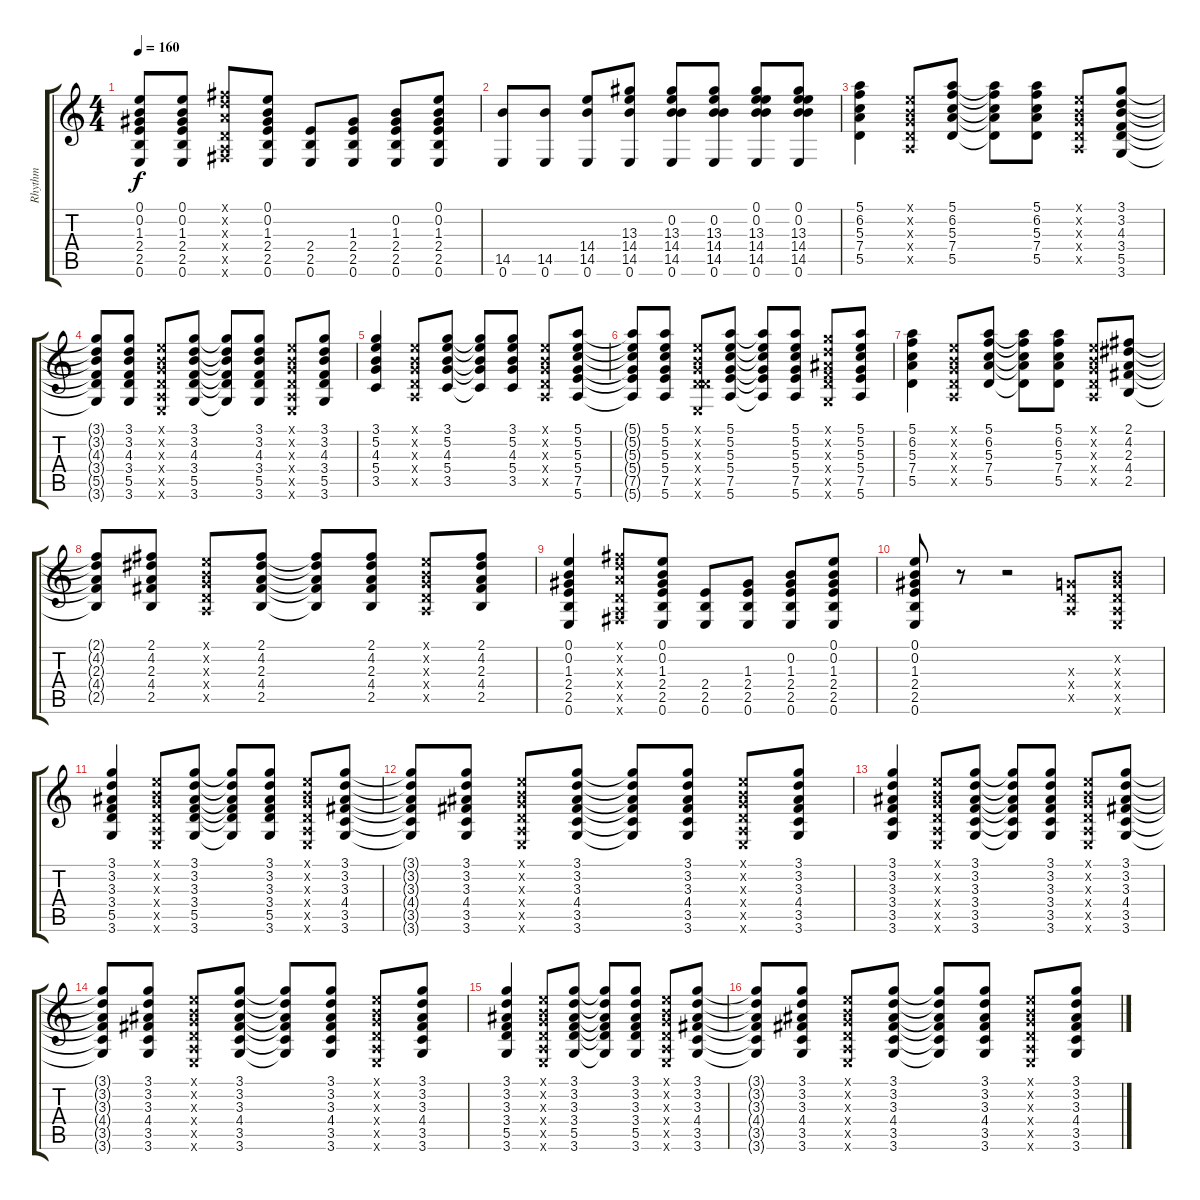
\track ("Rhythm" "Rhythm") {instrument acousticguitarnylon}
\staff {score tabs}
\tuning (E4 B3 G3 D3 A2 E2) {hide}
\ts (4 4)
\tempo 160
\clef g2
\ks c
(0.1{t} 0.2{t} 1.3{t} 2.4{t} 2.5{t} 0.6{t}).8{dy f} (0.1 0.2 1.3 2.4 2.5 0.6).8 (2.1{x} 3.2{x} 2.3{x} 0.4{x} 0.5{x} 2.6{x}).8 (0.1 0.2 1.3 2.4 2.5 0.6).8 (2.4 2.5 0.6).8 (1.3 2.4 2.5 0.6).8 (0.2 1.3 2.4 2.5 0.6).8 (0.1 0.2 1.3 2.4 2.5 0.6).8 |
(14.5 0.6).8 (14.5 0.6).8 (14.4 14.5 0.6).8 (13.3 14.4 14.5 0.6).8 (0.2 13.3 14.4 14.5 0.6).8 (0.2 13.3 14.4 14.5 0.6).8 (0.1 0.2 13.3 14.4 14.5 0.6).8 (0.1 0.2 13.3 14.4 14.5 0.6).8 |
(5.1 6.2 5.3 7.4 5.5).4 (0.1{x} 0.2{x} 0.3{x} 0.4{x} 0.5{x}).8 (5.1 6.2 5.3 7.4 5.5).8 (5.1{t} 6.2{t} 5.3{t} 7.4{t} 5.5{t}).8 (5.1 6.2 5.3 7.4 5.5).8 (0.1{x} 0.2{x} 0.3{x} 0.4{x} 0.5{x}).8 (3.1 3.2 4.3 3.4 5.5 3.6).8 |
(3.1{t} 3.2{t} 4.3{t} 3.4{t} 5.5{t} 3.6{t}).8 (3.1 3.2 4.3 3.4 5.5 3.6).8 (0.1{x} 0.2{x} 0.3{x} 0.4{x} 0.5{x} 0.6{x}).8 (3.1 3.2 4.3 3.4 5.5 3.6).8 (3.1{t} 3.2{t} 4.3{t} 3.4{t} 5.5{t} 3.6{t}).8 (3.1 3.2 4.3 3.4 5.5 3.6).8 (0.1{x} 0.2{x} 0.3{x} 0.4{x} 0.5{x} 0.6{x}).8 (3.1 3.2 4.3 3.4 5.5 3.6).8 |
(3.1 5.2 4.3 5.4 3.5).4 (0.1{x} 0.2{x} 0.3{x} 0.4{x} 0.5{x}).8 (3.1 5.2 4.3 5.4 3.5).8 (3.1{t} 5.2{t} 4.3{t} 5.4{t} 3.5{t}).8 (3.1 5.2 4.3 5.4 3.5).8 (0.1{x} 0.2{x} 0.3{x} 0.4{x} 0.5{x}).8 (5.1 5.2 5.3 5.4 7.5 5.6).8 |
(5.1{t} 5.2{t} 5.3{t} 5.4{t} 7.5{t} 5.6{t}).8 (5.1 5.2 5.3 5.4 7.5 5.6).8 (0.1{x} 0.2{x} 0.3{x} 0.4{x} 5.5{x} 0.6{x}).8 (5.1 5.2 5.3 5.4 7.5 5.6).8 (5.1{t} 5.2{t} 5.3{t} 5.4{t} 7.5{t} 5.6{t}).8 (5.1 5.2 5.3 5.4 7.5 5.6).8 (3.1{x} 3.2{x} 3.3{x} 3.4{x} 5.5{x} 3.6{x}).8 (5.1 5.2 5.3 5.4 7.5 5.6).8 |
(5.1 6.2 5.3 7.4 5.5).4 (0.1{x} 0.2{x} 0.3{x} 0.4{x} 0.5{x}).8 (5.1 6.2 5.3 7.4 5.5).8 (5.1{t} 6.2{t} 5.3{t} 7.4{t} 5.5{t}).8 (5.1 6.2 5.3 7.4 5.5).8 (0.1{x} 0.2{x} 0.3{x} 0.4{x} 0.5{x}).8 (2.1 4.2 2.3 4.4 2.5).8 |
(2.1{t} 4.2{t} 2.3{t} 4.4{t} 2.5{t}).8 (2.1 4.2 2.3 4.4 2.5).8 (0.1{x} 0.2{x} 0.3{x} 0.4{x} 0.5{x}).8 (2.1 4.2 2.3 4.4 2.5).8 (2.1{t} 4.2{t} 2.3{t} 4.4{t} 2.5{t}).8 (2.1 4.2 2.3 4.4 2.5).8 (0.1{x} 0.2{x} 0.3{x} 0.4{x} 0.5{x}).8 (2.1 4.2 2.3 4.4 2.5).8 |
(0.1 0.2 1.3 2.4 2.5 0.6).4 (2.1{x} 3.2{x} 2.3{x} 0.4{x} 0.5{x} 2.6{x}).8 (0.1 0.2 1.3 2.4 2.5 0.6).8 (2.4 2.5 0.6).8 (1.3 2.4 2.5 0.6).8 (0.2 1.3 2.4 2.5 0.6).8 (0.1 0.2 1.3 2.4 2.5 0.6).8 |
(0.1 0.2 1.3 2.4 2.5 0.6).8 r.8 r.2 (0.3{x} 0.4{x} 0.5{x}).8 (0.2{x} 0.3{x} 0.4{x} 0.5{x} 0.6{x}).8 |
(3.1 3.2 3.3 3.4 5.5 3.6).4 (0.1{x} 0.2{x} 0.3{x} 0.4{x} 0.5{x} 0.6{x}).8 (3.1 3.2 3.3 3.4 5.5 3.6).8 (3.1{t} 3.2{t} 3.3{t} 3.4{t} 5.5{t} 3.6{t}).8 (3.1 3.2 3.3 3.4 5.5 3.6).8 (0.1{x} 0.2{x} 0.3{x} 0.4{x} 0.5{x} 0.6{x}).8 (3.1 3.2 3.3 4.4 3.5 3.6).8 |
(3.1{t} 3.2{t} 3.3{t} 4.4{t} 3.5{t} 3.6{t}).8 (3.1 3.2 3.3 4.4 3.5 3.6).8 (0.1{x} 0.2{x} 0.3{x} 0.4{x} 0.5{x} 0.6{x}).8 (3.1 3.2 3.3 4.4 3.5 3.6).8 (3.1{t} 3.2{t} 3.3{t} 4.4{t} 3.5{t} 3.6{t}).8 (3.1 3.2 3.3 4.4 3.5 3.6).8 (0.1{x} 0.2{x} 0.3{x} 0.4{x} 0.5{x} 0.6{x}).8 (3.1 3.2 3.3 4.4 3.5 3.6).8 |
(3.1 3.2 3.3 3.4 3.5 3.6).4 (0.1{x} 0.2{x} 0.3{x} 0.4{x} 0.5{x} 0.6{x}).8 (3.1 3.2 3.3 3.4 3.5 3.6).8 (3.1{t} 3.2{t} 3.3{t} 3.4{t} 3.5{t} 3.6{t}).8 (3.1 3.2 3.3 3.4 3.5 3.6).8 (0.1{x} 0.2{x} 0.3{x} 0.4{x} 0.5{x} 0.6{x}).8 (3.1 3.2 3.3 4.4 3.5 3.6).8 |
(3.1{t} 3.2{t} 3.3{t} 4.4{t} 3.5{t} 3.6{t}).8 (3.1 3.2 3.3 4.4 3.5 3.6).8 (0.1{x} 0.2{x} 0.3{x} 0.4{x} 0.5{x} 0.6{x}).8 (3.1 3.2 3.3 4.4 3.5 3.6).8 (3.1{t} 3.2{t} 3.3{t} 4.4{t} 3.5{t} 3.6{t}).8 (3.1 3.2 3.3 4.4 3.5 3.6).8 (0.1{x} 0.2{x} 0.3{x} 0.4{x} 0.5{x} 0.6{x}).8 (3.1 3.2 3.3 4.4 3.5 3.6).8 |
(3.1 3.2 3.3 3.4 5.5 3.6).4 (0.1{x} 0.2{x} 0.3{x} 0.4{x} 0.5{x} 0.6{x}).8 (3.1 3.2 3.3 3.4 5.5 3.6).8 (3.1{t} 3.2{t} 3.3{t} 3.4{t} 5.5{t} 3.6{t}).8 (3.1 3.2 3.3 3.4 5.5 3.6).8 (0.1{x} 0.2{x} 0.3{x} 0.4{x} 0.5{x} 0.6{x}).8 (3.1 3.2 3.3 4.4 3.5 3.6).8 |
(3.1{t} 3.2{t} 3.3{t} 4.4{t} 3.5{t} 3.6{t}).8 (3.1 3.2 3.3 4.4 3.5 3.6).8 (0.1{x} 0.2{x} 0.3{x} 0.4{x} 0.5{x} 0.6{x}).8 (3.1 3.2 3.3 4.4 3.5 3.6).8 (3.1{t} 3.2{t} 3.3{t} 4.4{t} 3.5{t} 3.6{t}).8 (3.1 3.2 3.3 4.4 3.5 3.6).8 (0.1{x} 0.2{x} 0.3{x} 0.4{x} 0.5{x} 0.6{x}).8 (3.1 3.2 3.3 4.4 3.5 3.6).8
